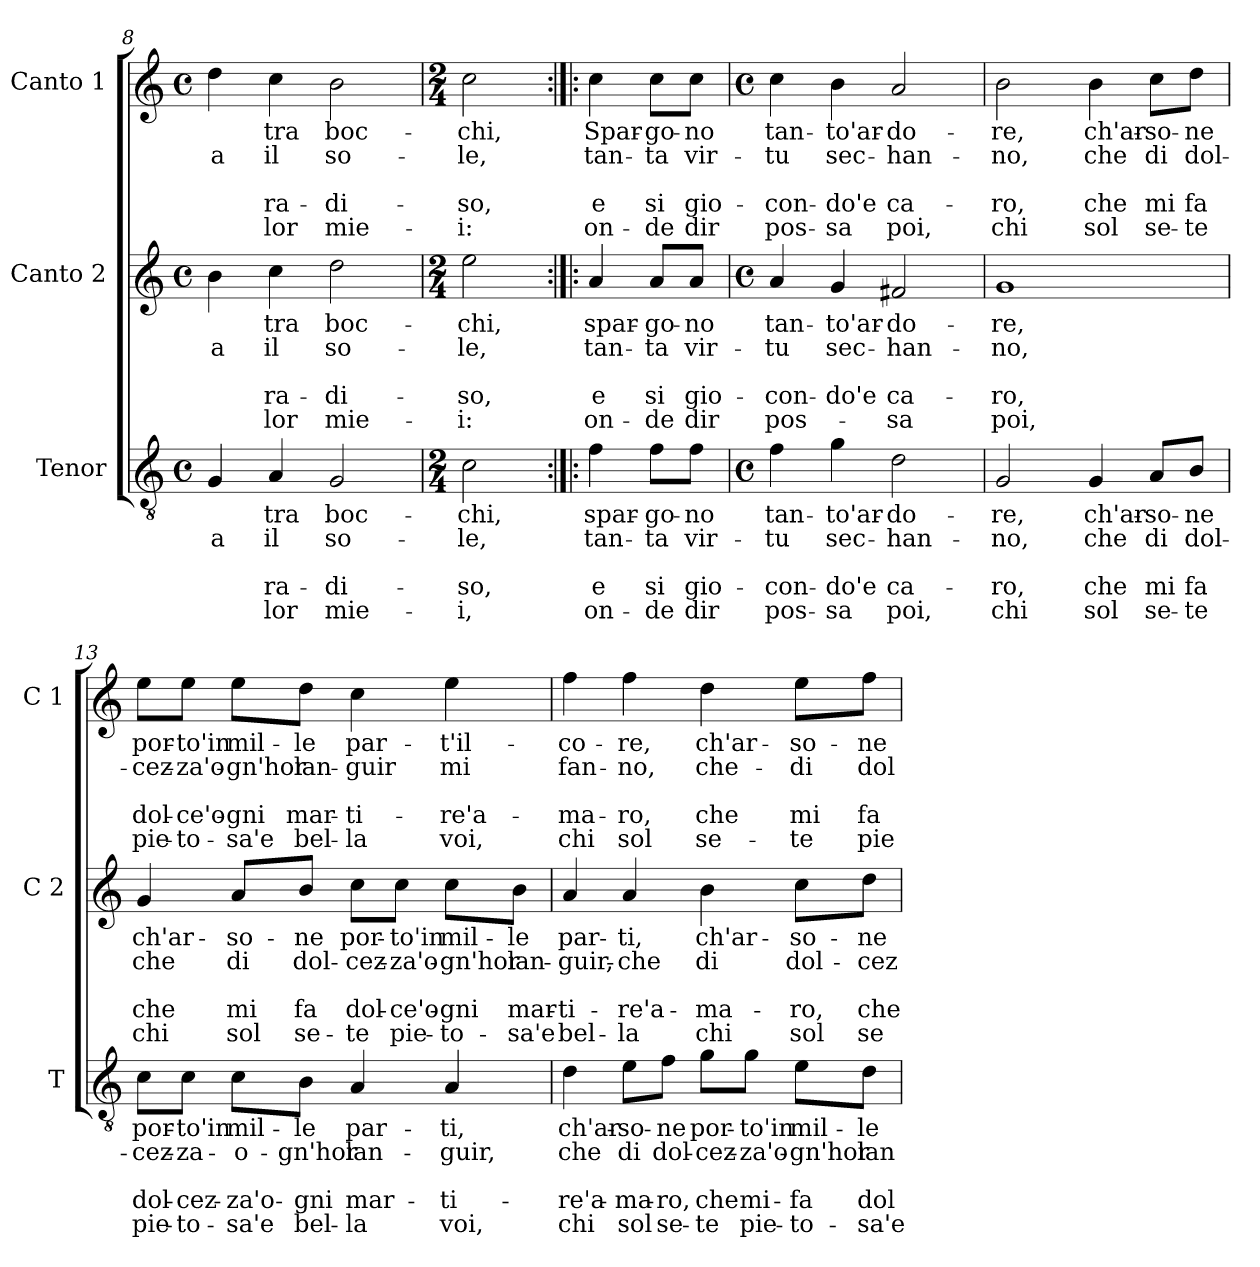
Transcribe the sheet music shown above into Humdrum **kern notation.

**kern	**text	**text	**text	**text	**text	**kern	**text	**text	**text	**text	**text	**kern	**text	**text	**text	**text	**text
*part3	*part3	*part3	*part3	*part3	*part3	*part2	*part2	*part2	*part2	*part2	*part2	*part1	*part1	*part1	*part1	*part1	*part1
*staff3	*staff3	*staff3	*staff3	*staff3	*staff3	*staff2	*staff2	*staff2	*staff2	*staff2	*staff2	*staff1	*staff1	*staff1	*staff1	*staff1	*staff1
*I"Tenor	*	*	*	*	*	*I"Canto 2	*	*	*	*	*	*I"Canto 1	*	*	*	*	*
*I'T	*	*	*	*	*	*I'C 2	*	*	*	*	*	*I'C 1	*	*	*	*	*
*clefGv2	*	*	*	*	*	*clefG2	*	*	*	*	*	*clefG2	*	*	*	*	*
*k[]	*	*	*	*	*	*k[]	*	*	*	*	*	*k[]	*	*	*	*	*
*C:	*	*	*	*	*	*C:	*	*	*	*	*	*C:	*	*	*	*	*
*M4/4	*	*	*	*	*	*M4/4	*	*	*	*	*	*M4/4	*	*	*	*	*
*met(c)	*	*	*	*	*	*met(c)	*	*	*	*	*	*met(c)	*	*	*	*	*
=8	=8	=8	=8	=8	=8	=8	=8	=8	=8	=8	=8	=8	=8	=8	=8	=8	=8
!	!	!LO:LY:b	!	!	!	!	!	!LO:LY:b	!	!	!	!	!	!LO:LY:b	!	!	!
4G/	.	-a	.	.	.	4b\	.	-a	.	.	.	4dd\	.	-a	.	.	.
!	!LO:LY:b	!LO:LY:b	!	!LO:LY:b	!LO:LY:b	!	!LO:LY:b	!LO:LY:b	!	!LO:LY:b	!LO:LY:b	!	!LO:LY:b	!LO:LY:b	!	!LO:LY:b	!LO:LY:b
4A/	tra	il	.	-ra-	-lor	4cc\	tra	il	.	-ra-	-lor	4cc\	tra	il	.	-ra-	-lor
!	!LO:LY:b	!LO:LY:b	!	!LO:LY:b	!LO:LY:b	!	!LO:LY:b	!LO:LY:b	!	!LO:LY:b	!LO:LY:b	!	!LO:LY:b	!LO:LY:b	!	!LO:LY:b	!LO:LY:b
2G/	boc-	so-	.	-di-	mie-	2dd\	boc-	so-	.	-di-	mie-	2b\	boc-	so-	.	-di-	mie-
=9	=9	=9	=9	=9	=9	=9	=9	=9	=9	=9	=9	=9	=9	=9	=9	=9	=9
*M2/4	*	*	*	*	*	*M2/4	*	*	*	*	*	*M2/4	*	*	*	*	*
!	!LO:LY:b	!LO:LY:b	!	!LO:LY:b	!LO:LY:b	!	!LO:LY:b	!LO:LY:b	!	!LO:LY:b	!LO:LY:b	!	!LO:LY:b	!LO:LY:b	!	!LO:LY:b	!LO:LY:b
2c\	-chi,	-le,	.	-so,	-i,	2ee\	-chi,	-le,	.	-so,	-i:	2cc\	-chi,	-le,	.	-so,	-i:
=10:|!|:	=10:|!|:	=10:|!|:	=10:|!|:	=10:|!|:	=10:|!|:	=10:|!|:	=10:|!|:	=10:|!|:	=10:|!|:	=10:|!|:	=10:|!|:	=10:|!|:	=10:|!|:	=10:|!|:	=10:|!|:	=10:|!|:	=10:|!|:
!	!LO:LY:b	!LO:LY:b	!	!LO:LY:b	!LO:LY:b	!	!LO:LY:b	!LO:LY:b	!	!LO:LY:b	!LO:LY:b	!	!LO:LY:b	!LO:LY:b	!	!LO:LY:b	!LO:LY:b
4f\	spar-	tan-	.	e	on-	4a/	spar-	tan-	.	e	on-	4cc\	Spar-	tan-	.	e	on-
!	!LO:LY:b	!LO:LY:b	!	!LO:LY:b	!LO:LY:b	!	!LO:LY:b	!LO:LY:b	!	!LO:LY:b	!LO:LY:b	!	!LO:LY:b	!LO:LY:b	!	!LO:LY:b	!LO:LY:b
8f\L	-go-	-ta	.	si	-de	8a/L	-go-	-ta	.	si	-de	8cc\L	-go-	-ta	.	si	-de
!	!LO:LY:b	!LO:LY:b	!	!LO:LY:b	!LO:LY:b	!	!LO:LY:b	!LO:LY:b	!	!LO:LY:b	!LO:LY:b	!	!LO:LY:b	!LO:LY:b	!	!LO:LY:b	!LO:LY:b
8f\J	-no	vir-	.	gio-	dir	8a/J	-no	vir-	.	gio-	dir	8cc\J	-no	vir-	.	gio-	dir
!!LO:PB:g=z
=11	=11	=11	=11	=11	=11	=11	=11	=11	=11	=11	=11	=11	=11	=11	=11	=11	=11
*M4/4	*	*	*	*	*	*M4/4	*	*	*	*	*	*M4/4	*	*	*	*	*
*met(c)	*	*	*	*	*	*met(c)	*	*	*	*	*	*met(c)	*	*	*	*	*
!	!LO:LY:b	!LO:LY:b	!	!LO:LY:b	!LO:LY:b	!	!LO:LY:b	!LO:LY:b	!	!LO:LY:b	!LO:LY:b	!	!LO:LY:b	!LO:LY:b	!	!LO:LY:b	!LO:LY:b
4f\	tan-	-tu	.	-con-	pos-	4a/	tan-	-tu	.	-con-	pos-	4cc\	tan-	-tu	.	-con-	pos-
!	!LO:LY:b	!LO:LY:b	!	!LO:LY:b	!LO:LY:b	!	!LO:LY:b	!LO:LY:b	!	!LO:LY:b	!	!	!LO:LY:b	!LO:LY:b	!	!LO:LY:b	!LO:LY:b
4g\	-to'ar-	sec-	.	-do'e	-sa	4g/	-to'ar-	sec-	.	-do'e	.	4b\	-to'ar-	sec-	.	-do'e	-sa
!	!LO:LY:b	!LO:LY:b	!	!LO:LY:b	!LO:LY:b	!	!LO:LY:b	!LO:LY:b	!	!LO:LY:b	!LO:LY:b	!	!LO:LY:b	!LO:LY:b	!	!LO:LY:b	!LO:LY:b
2d\	-do-	-han-	.	ca-	poi,	2f#X/	-do-	-han-	.	ca-	-sa	2a/	-do-	-han-	.	ca-	poi,
=12	=12	=12	=12	=12	=12	=12	=12	=12	=12	=12	=12	=12	=12	=12	=12	=12	=12
!	!LO:LY:b	!LO:LY:b	!	!LO:LY:b	!LO:LY:b	!	!LO:LY:b	!LO:LY:b	!	!LO:LY:b	!LO:LY:b	!	!LO:LY:b	!LO:LY:b	!	!LO:LY:b	!LO:LY:b
2G/	-re,	-no,	.	-ro,	chi	1g	-re,	-no,	.	-ro,	poi,	2b\	-re,	-no,	.	-ro,	chi
!	!LO:LY:b	!LO:LY:b	!	!LO:LY:b	!LO:LY:b	!	!	!	!	!	!	!	!LO:LY:b	!LO:LY:b	!	!LO:LY:b	!LO:LY:b
4G/	ch'ar-	che	.	che	sol	.	.	.	.	.	.	4b\	ch'ar-	che	.	che	sol
!	!LO:LY:b	!LO:LY:b	!	!LO:LY:b	!LO:LY:b	!	!	!	!	!	!	!	!LO:LY:b	!LO:LY:b	!	!LO:LY:b	!LO:LY:b
8A/L	-so-	di	.	mi	se-	.	.	.	.	.	.	8cc\L	-so-	di	.	mi	se-
!	!LO:LY:b	!LO:LY:b	!	!LO:LY:b	!LO:LY:b	!	!	!	!	!	!	!	!LO:LY:b	!LO:LY:b	!	!LO:LY:b	!LO:LY:b
8B/J	-ne	dol-	.	fa	-te	.	.	.	.	.	.	8dd\J	-ne	dol-	.	fa	-te
=13	=13	=13	=13	=13	=13	=13	=13	=13	=13	=13	=13	=13	=13	=13	=13	=13	=13
!	!LO:LY:b	!LO:LY:b	!	!LO:LY:b	!LO:LY:b	!	!LO:LY:b	!LO:LY:b	!	!LO:LY:b	!LO:LY:b	!	!LO:LY:b	!LO:LY:b	!	!LO:LY:b	!LO:LY:b
8c\L	por-	-cez-	.	dol-	pie-	4g/	ch'ar-	che	.	che	chi	8ee\L	por-	-cez-	.	dol-	pie-
!	!LO:LY:b	!LO:LY:b	!	!LO:LY:b	!LO:LY:b	!	!	!	!	!	!	!	!LO:LY:b	!LO:LY:b	!	!LO:LY:b	!LO:LY:b
8c\J	-to'in	-za-	.	-cez-	-to-	.	.	.	.	.	.	8ee\J	-to'in	-za'o-	.	-ce'o-	-to-
!	!LO:LY:b	!LO:LY:b	!	!LO:LY:b	!LO:LY:b	!	!LO:LY:b	!LO:LY:b	!	!LO:LY:b	!LO:LY:b	!	!LO:LY:b	!LO:LY:b	!	!LO:LY:b	!LO:LY:b
8c\L	mil-	-o-	.	-za'o-	-sa'e	8a/L	-so-	di	.	mi	sol	8ee\L	mil-	-gn'hor	.	-gni	-sa'e
!	!LO:LY:b	!LO:LY:b	!	!LO:LY:b	!LO:LY:b	!	!LO:LY:b	!LO:LY:b	!	!LO:LY:b	!LO:LY:b	!	!LO:LY:b	!LO:LY:b	!	!LO:LY:b	!LO:LY:b
8B\J	-le	-gn'hor	.	-gni	bel-	8b/J	-ne	dol-	.	fa	se-	8dd\J	-le	lan-	.	mar-	bel-
!	!LO:LY:b	!LO:LY:b	!	!LO:LY:b	!LO:LY:b	!	!LO:LY:b	!LO:LY:b	!	!LO:LY:b	!LO:LY:b	!	!LO:LY:b	!LO:LY:b	!	!LO:LY:b	!LO:LY:b
4A/	par-	lan-	.	mar-	-la	8cc\L	por-	-cez-	.	dol-	-te	4cc\	par-	-guir	.	-ti-	-la
!	!	!	!	!	!	!	!LO:LY:b	!LO:LY:b	!	!LO:LY:b	!LO:LY:b	!	!	!	!	!	!
.	.	.	.	.	.	8cc\J	-to'in	-za'o-	.	-ce'o-	pie-	.	.	.	.	.	.
!	!LO:LY:b	!LO:LY:b	!	!LO:LY:b	!LO:LY:b	!	!LO:LY:b	!LO:LY:b	!	!LO:LY:b	!LO:LY:b	!	!LO:LY:b	!LO:LY:b	!	!LO:LY:b	!LO:LY:b
4A/	-ti,	-guir,	.	-ti-	voi,	8cc\L	mil-	-gn'hor	.	-gni	-to-	4ee\	-t'il-	mi	.	-re'a-	voi,
!	!	!	!	!	!	!	!LO:LY:b	!LO:LY:b	!	!LO:LY:b	!LO:LY:b	!	!	!	!	!	!
.	.	.	.	.	.	8b\J	-le	lan-	.	mar-	-sa'e	.	.	.	.	.	.
=14	=14	=14	=14	=14	=14	=14	=14	=14	=14	=14	=14	=14	=14	=14	=14	=14	=14
!	!LO:LY:b	!LO:LY:b	!	!LO:LY:b	!LO:LY:b	!	!LO:LY:b	!LO:LY:b	!	!LO:LY:b	!LO:LY:b	!	!LO:LY:b	!LO:LY:b	!	!LO:LY:b	!LO:LY:b
4d\	ch'ar-	che	.	-re'a-	chi	4a/	par-	-guir,-	.	-ti-	bel-	4ff\	-co-	fan-	.	-ma-	chi
!	!LO:LY:b	!LO:LY:b	!	!LO:LY:b	!LO:LY:b	!	!LO:LY:b	!LO:LY:b	!	!LO:LY:b	!LO:LY:b	!	!LO:LY:b	!LO:LY:b	!	!LO:LY:b	!LO:LY:b
8e\L	-so-	di	.	-ma-	sol	4a/	-ti,	-che	.	-re'a-	-la	4ff\	-re,	-no,	.	-ro,	sol
!	!LO:LY:b	!LO:LY:b	!	!LO:LY:b	!LO:LY:b	!	!	!	!	!	!	!	!	!	!	!	!
8f\J	-ne	dol-	.	-ro,	se-	.	.	.	.	.	.	.	.	.	.	.	.
!	!LO:LY:b	!LO:LY:b	!	!LO:LY:b	!LO:LY:b	!	!LO:LY:b	!LO:LY:b	!	!LO:LY:b	!LO:LY:b	!	!LO:LY:b	!LO:LY:b	!	!LO:LY:b	!LO:LY:b
8g\L	por-	-cez-	.	che	-te	4b\	ch'ar-	di	.	-ma-	chi	4dd\	ch'ar-	che-	.	che	se-
!	!LO:LY:b	!LO:LY:b	!	!LO:LY:b	!LO:LY:b	!	!	!	!	!	!	!	!	!	!	!	!
8g\J	-to'in	-za'o-	.	mi-	pie-	.	.	.	.	.	.	.	.	.	.	.	.
!	!LO:LY:b	!LO:LY:b	!	!LO:LY:b	!LO:LY:b	!	!LO:LY:b	!LO:LY:b	!	!LO:LY:b	!LO:LY:b	!	!LO:LY:b	!LO:LY:b	!	!LO:LY:b	!LO:LY:b
8e\L	mil-	-gn'hor	.	-fa	-to-	8cc\L	-so-	dol-	.	-ro,	sol	8ee\L	-so-	-di	.	mi	-te
!	!LO:LY:b	!LO:LY:b	!	!LO:LY:b	!LO:LY:b	!	!LO:LY:b	!LO:LY:b	!	!LO:LY:b	!LO:LY:b	!	!LO:LY:b	!LO:LY:b	!	!LO:LY:b	!LO:LY:b
8d\J	-le	lan-	.	dol-	-sa'e	8dd\J	-ne	-cez-	.	che-	se-	8ff\J	-ne	dol-	.	fa	pie-
=	=	=	=	=	=	=	=	=	=	=	=	=	=	=	=	=	=
*-	*-	*-	*-	*-	*-	*-	*-	*-	*-	*-	*-	*-	*-	*-	*-	*-	*-
